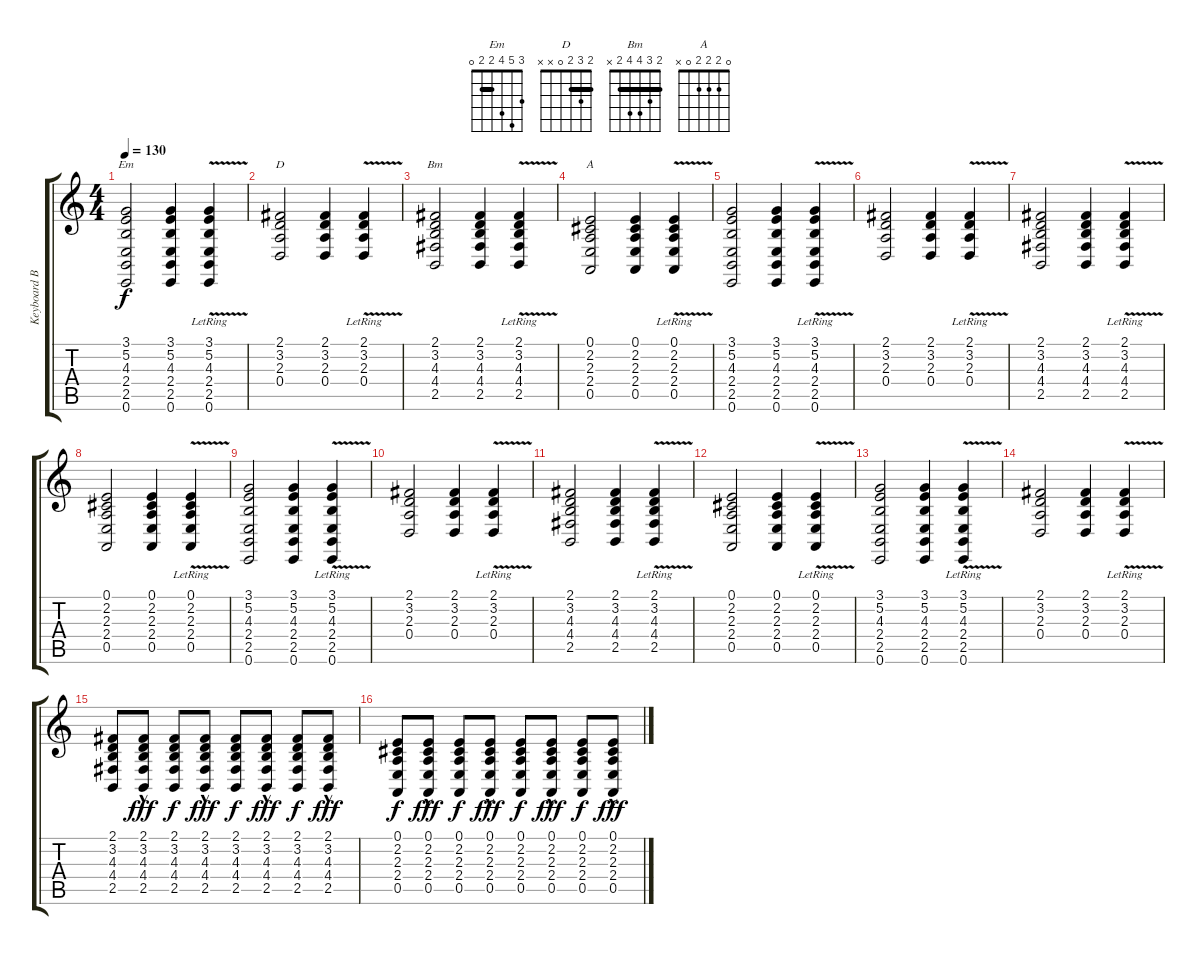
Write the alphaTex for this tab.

\track ("Keyboard Back" "Keyboard B") {instrument fx6goblins}
\staff {score tabs}
\tuning (E4 B3 G3 D3 A2 E2) {hide}
\chord ("Em" 3 5 4 2 2 0) {barre 2}
\chord ("D" 2 3 2 0 x x) {barre 2}
\chord ("Bm" 2 3 4 4 2 x) {barre 2}
\chord ("A" 0 2 2 2 0 x)
\ts (4 4)
\tempo 130
\clef g2
\ks c
(3.1 5.2 4.3 2.4 2.5 0.6).2{ch "Em" dy f} (3.1 5.2 4.3 2.4 2.5 0.6).4 (3.1 5.2{lr} 4.3 2.4 2.5{v} 0.6).4 |
(2.1 3.2 2.3 0.4).2{ch "D"} (2.1 3.2 2.3 0.4).4 (2.1 3.2{v lr} 2.3 0.4).4 |
(2.1 3.2 4.3 4.4 2.5).2{ch "Bm" volume 12} (2.1 3.2 4.3 4.4 2.5).4 (2.1{lr} 3.2 4.3{v} 4.4 2.5).4 |
(0.1 2.2 2.3 2.4 0.5).2{ch "A"} (0.1 2.2 2.3 2.4 0.5).4 (0.1{lr} 2.2 2.3{v} 2.4 0.5).4 |
(3.1 5.2 4.3 2.4 2.5 0.6).2 (3.1 5.2 4.3 2.4 2.5 0.6).4 (3.1 5.2{lr} 4.3 2.4 2.5{v} 0.6).4 |
(2.1 3.2 2.3 0.4).2 (2.1 3.2 2.3 0.4).4 (2.1 3.2{v lr} 2.3 0.4).4 |
(2.1 3.2 4.3 4.4 2.5).2{volume 16} (2.1 3.2 4.3 4.4 2.5).4 (2.1{lr} 3.2 4.3{v} 4.4 2.5).4 |
(0.1 2.2 2.3 2.4 0.5).2 (0.1 2.2 2.3 2.4 0.5).4 (0.1{lr} 2.2 2.3{v} 2.4 0.5).4 |
(3.1 5.2 4.3 2.4 2.5 0.6).2 (3.1 5.2 4.3 2.4 2.5 0.6).4 (3.1 5.2{lr} 4.3 2.4 2.5{v} 0.6).4 |
(2.1 3.2 2.3 0.4).2 (2.1 3.2 2.3 0.4).4 (2.1 3.2{v lr} 2.3 0.4).4 |
(2.1 3.2 4.3 4.4 2.5).2{volume 14} (2.1 3.2 4.3 4.4 2.5).4 (2.1{lr} 3.2 4.3{v} 4.4 2.5).4 |
(0.1 2.2 2.3 2.4 0.5).2 (0.1 2.2 2.3 2.4 0.5).4 (0.1{lr} 2.2 2.3{v} 2.4 0.5).4 |
(3.1 5.2 4.3 2.4 2.5 0.6).2 (3.1 5.2 4.3 2.4 2.5 0.6).4 (3.1 5.2{lr} 4.3 2.4 2.5{v} 0.6).4 |
(2.1 3.2 2.3 0.4).2 (2.1 3.2 2.3 0.4).4 (2.1 3.2{v lr} 2.3 0.4).4 |
(2.1 3.2 4.3 4.4 2.5).8 (2.1{hac} 3.2{hac} 4.3{hac} 4.4{hac} 2.5{hac}).8{dy fff} (2.1 3.2 4.3 4.4 2.5).8{dy f} (2.1{hac} 3.2{hac} 4.3{hac} 4.4{hac} 2.5{hac}).8{dy fff} (2.1 3.2 4.3 4.4 2.5).8{dy f} (2.1{hac} 3.2{hac} 4.3{hac} 4.4{hac} 2.5{hac}).8{dy fff} (2.1 3.2 4.3 4.4 2.5).8{dy f} (2.1{hac} 3.2{hac} 4.3{hac} 4.4{hac} 2.5{hac}).8{dy fff} |
(0.1 2.2 2.3 2.4 0.5).8{dy f} (0.1{hac} 2.2{hac} 2.3{hac} 2.4{hac} 0.5{hac}).8{dy fff} (0.1 2.2 2.3 2.4 0.5).8{dy f} (0.1{hac} 2.2{hac} 2.3{hac} 2.4{hac} 0.5{hac}).8{dy fff} (0.1 2.2 2.3 2.4 0.5).8{dy f} (0.1{hac} 2.2{hac} 2.3{hac} 2.4{hac} 0.5{hac}).8{dy fff} (0.1 2.2 2.3 2.4 0.5).8{dy f} (0.1{hac} 2.2{hac} 2.3{hac} 2.4{hac} 0.5{hac}).8{dy fff}
